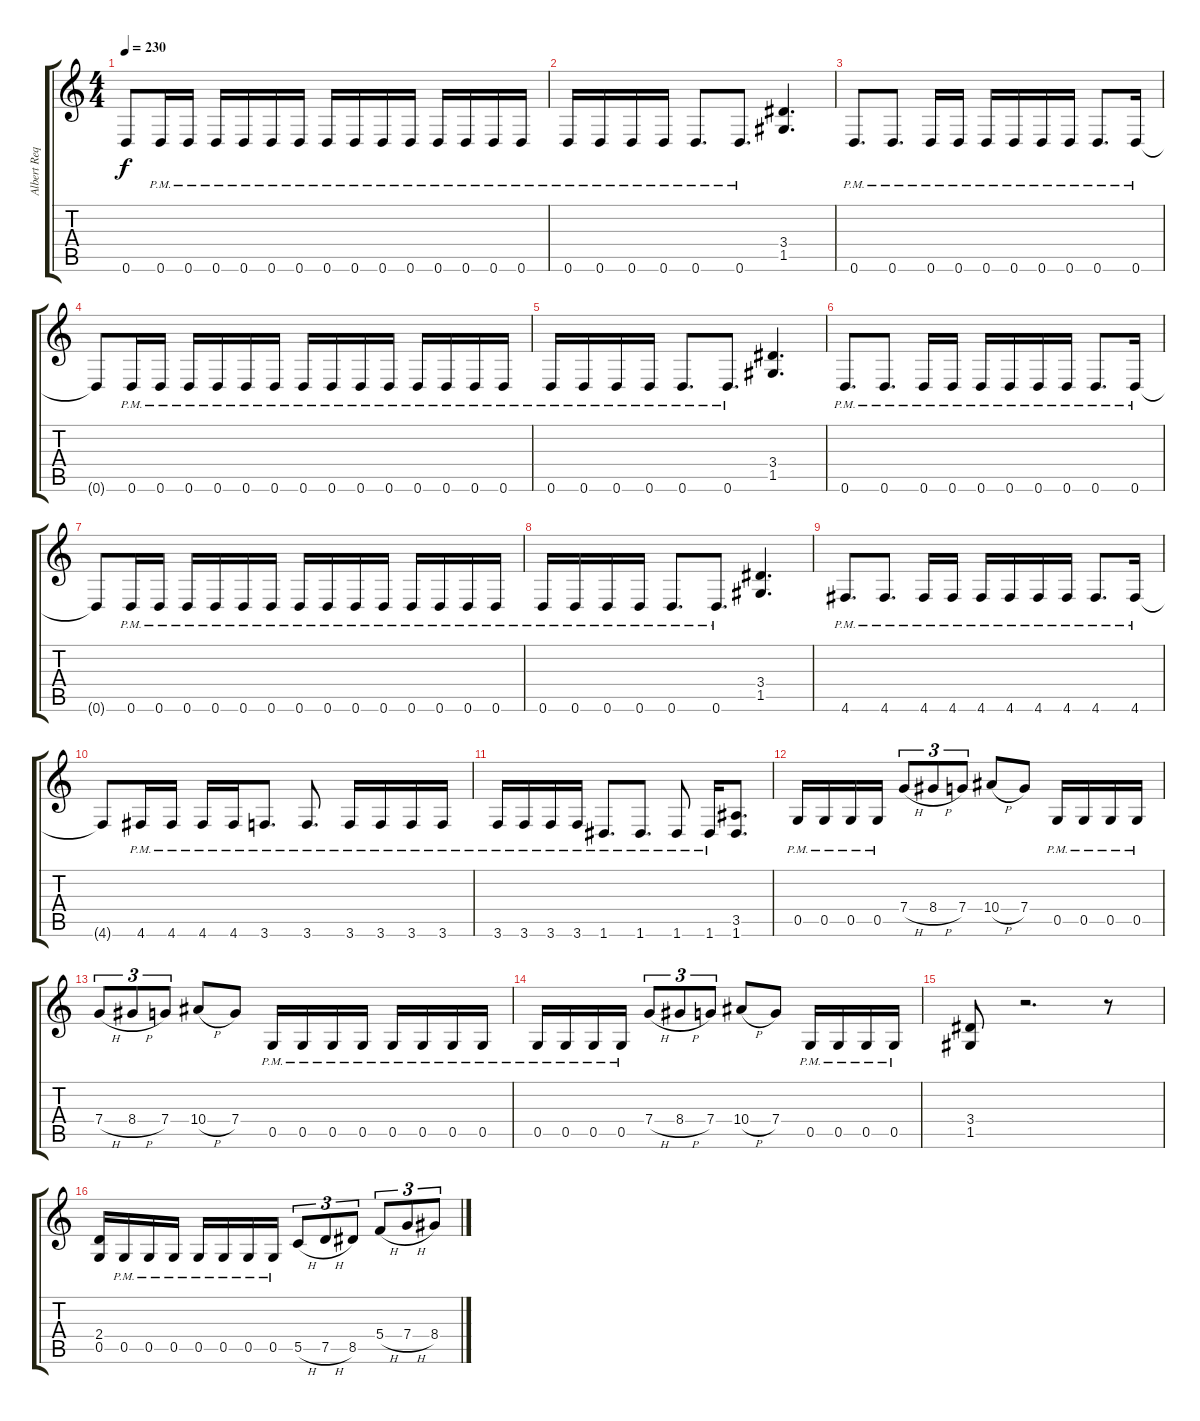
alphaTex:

\track ("Albert Requena" "Albert Req") {instrument distortionguitar}
\staff {score tabs}
\tuning (D4 A3 F3 C3 G2 D2) {hide}
\ts (4 4)
\tempo 230
\clef g2
\ks c
0.6{t}.8{dy f} 0.6{pm}.16 0.6{pm}.16 0.6{pm}.16 0.6{pm}.16 0.6{pm}.16 0.6{pm}.16 0.6{pm}.16 0.6{pm}.16 0.6{pm}.16 0.6{pm}.16 0.6{pm}.16 0.6{pm}.16 0.6{pm}.16 0.6{pm}.16 |
0.6{pm}.16 0.6{pm}.16 0.6{pm}.16 0.6{pm}.16 0.6{pm}.8{d} 0.6{pm}.8{d} (3.4 1.5).4{d} |
0.6{pm}.8{d} 0.6{pm}.8{d} 0.6{pm}.16 0.6{pm}.16 0.6{pm}.16 0.6{pm}.16 0.6{pm}.16 0.6{pm}.16 0.6{pm}.8{d} 0.6{pm}.16 |
0.6{t}.8 0.6{pm}.16 0.6{pm}.16 0.6{pm}.16 0.6{pm}.16 0.6{pm}.16 0.6{pm}.16 0.6{pm}.16 0.6{pm}.16 0.6{pm}.16 0.6{pm}.16 0.6{pm}.16 0.6{pm}.16 0.6{pm}.16 0.6{pm}.16 |
0.6{pm}.16 0.6{pm}.16 0.6{pm}.16 0.6{pm}.16 0.6{pm}.8{d} 0.6{pm}.8{d} (3.4 1.5).4{d} |
0.6{pm}.8{d} 0.6{pm}.8{d} 0.6{pm}.16 0.6{pm}.16 0.6{pm}.16 0.6{pm}.16 0.6{pm}.16 0.6{pm}.16 0.6{pm}.8{d} 0.6{pm}.16 |
0.6{t}.8 0.6{pm}.16 0.6{pm}.16 0.6{pm}.16 0.6{pm}.16 0.6{pm}.16 0.6{pm}.16 0.6{pm}.16 0.6{pm}.16 0.6{pm}.16 0.6{pm}.16 0.6{pm}.16 0.6{pm}.16 0.6{pm}.16 0.6{pm}.16 |
0.6{pm}.16 0.6{pm}.16 0.6{pm}.16 0.6{pm}.16 0.6{pm}.8{d} 0.6{pm}.8{d} (3.4 1.5).4{d} |
4.6{pm}.8{d} 4.6{pm}.8{d} 4.6{pm}.16 4.6{pm}.16 4.6{pm}.16 4.6{pm}.16 4.6{pm}.16 4.6{pm}.16 4.6{pm}.8{d} 4.6{pm}.16 |
4.6{t}.8 4.6{pm}.16 4.6{pm}.16 4.6{pm}.16 4.6{pm}.16 3.6{pm}.8{d} 3.6{pm}.8{d} 3.6{pm}.16 3.6{pm}.16 3.6{pm}.16 3.6{pm}.16 |
3.6{pm}.16 3.6{pm}.16 3.6{pm}.16 3.6{pm}.16 1.6{pm}.8{d} 1.6{pm}.8{d} 1.6{pm}.8 1.6{pm}.16 (3.5 1.6).8{d} |
0.5{pm}.16 0.5{pm}.16 0.5{pm}.16 0.5{pm}.16 7.4{h}.8{tu (3 2)} 8.4{h}.8{tu (3 2)} 7.4.8{tu (3 2)} 10.4{h}.8 7.4.8 0.5{pm}.16 0.5{pm}.16 0.5{pm}.16 0.5{pm}.16 |
7.4{h}.8{tu (3 2)} 8.4{h}.8{tu (3 2)} 7.4.8{tu (3 2)} 10.4{h}.8 7.4.8 0.5{pm}.16 0.5{pm}.16 0.5{pm}.16 0.5{pm}.16 0.5{pm}.16 0.5{pm}.16 0.5{pm}.16 0.5{pm}.16 |
0.5{pm}.16 0.5{pm}.16 0.5{pm}.16 0.5{pm}.16 7.4{h}.8{tu (3 2)} 8.4{h}.8{tu (3 2)} 7.4.8{tu (3 2)} 10.4{h}.8 7.4.8 0.5{pm}.16 0.5{pm}.16 0.5{pm}.16 0.5{pm}.16 |
(3.4 1.5).8 r.2{d} r.8 |
(2.4 0.5).16 0.5{pm}.16 0.5{pm}.16 0.5{pm}.16 0.5{pm}.16 0.5{pm}.16 0.5{pm}.16 0.5{pm}.16 5.5{h}.8{tu (3 2)} 7.5{h}.8{tu (3 2)} 8.5.8{tu (3 2)} 5.4{h}.8{tu (3 2)} 7.4{h}.8{tu (3 2)} 8.4.8{tu (3 2)}
